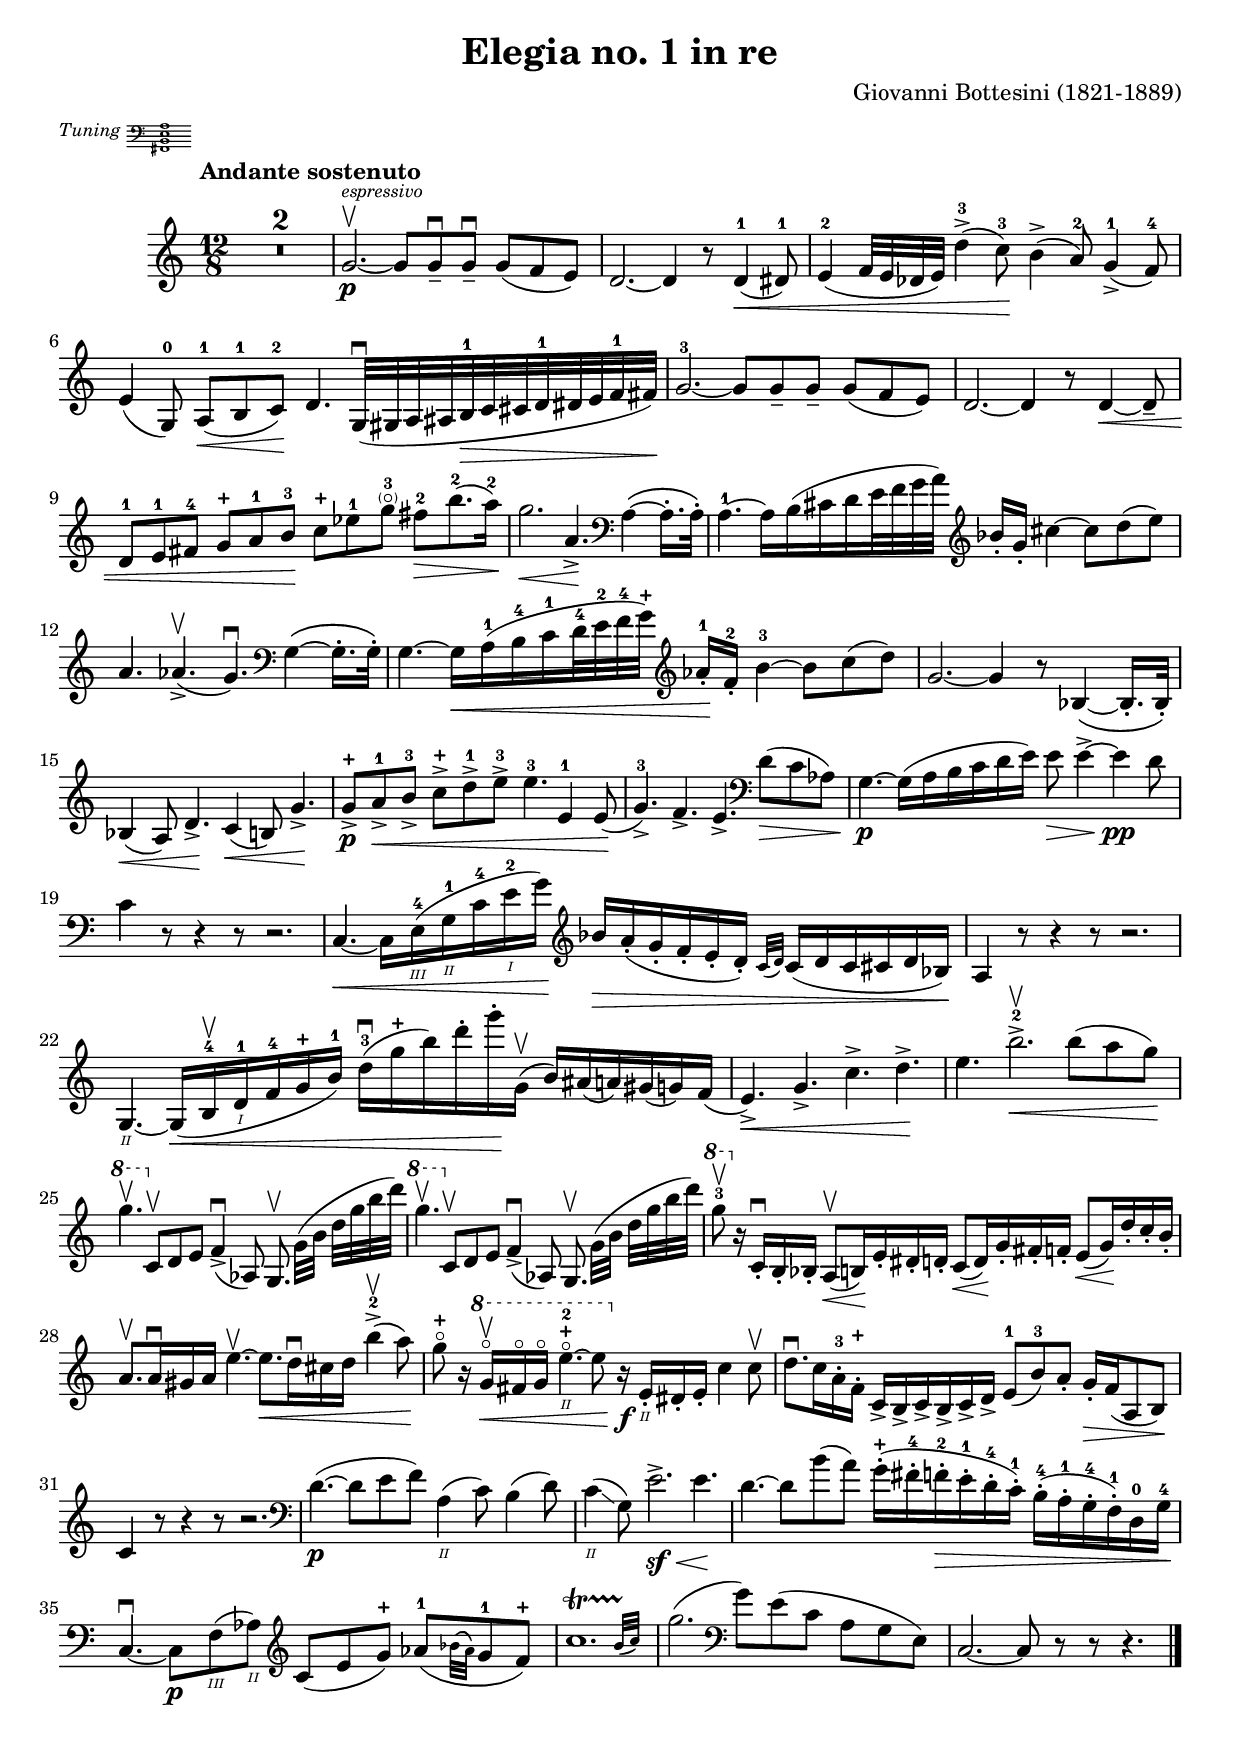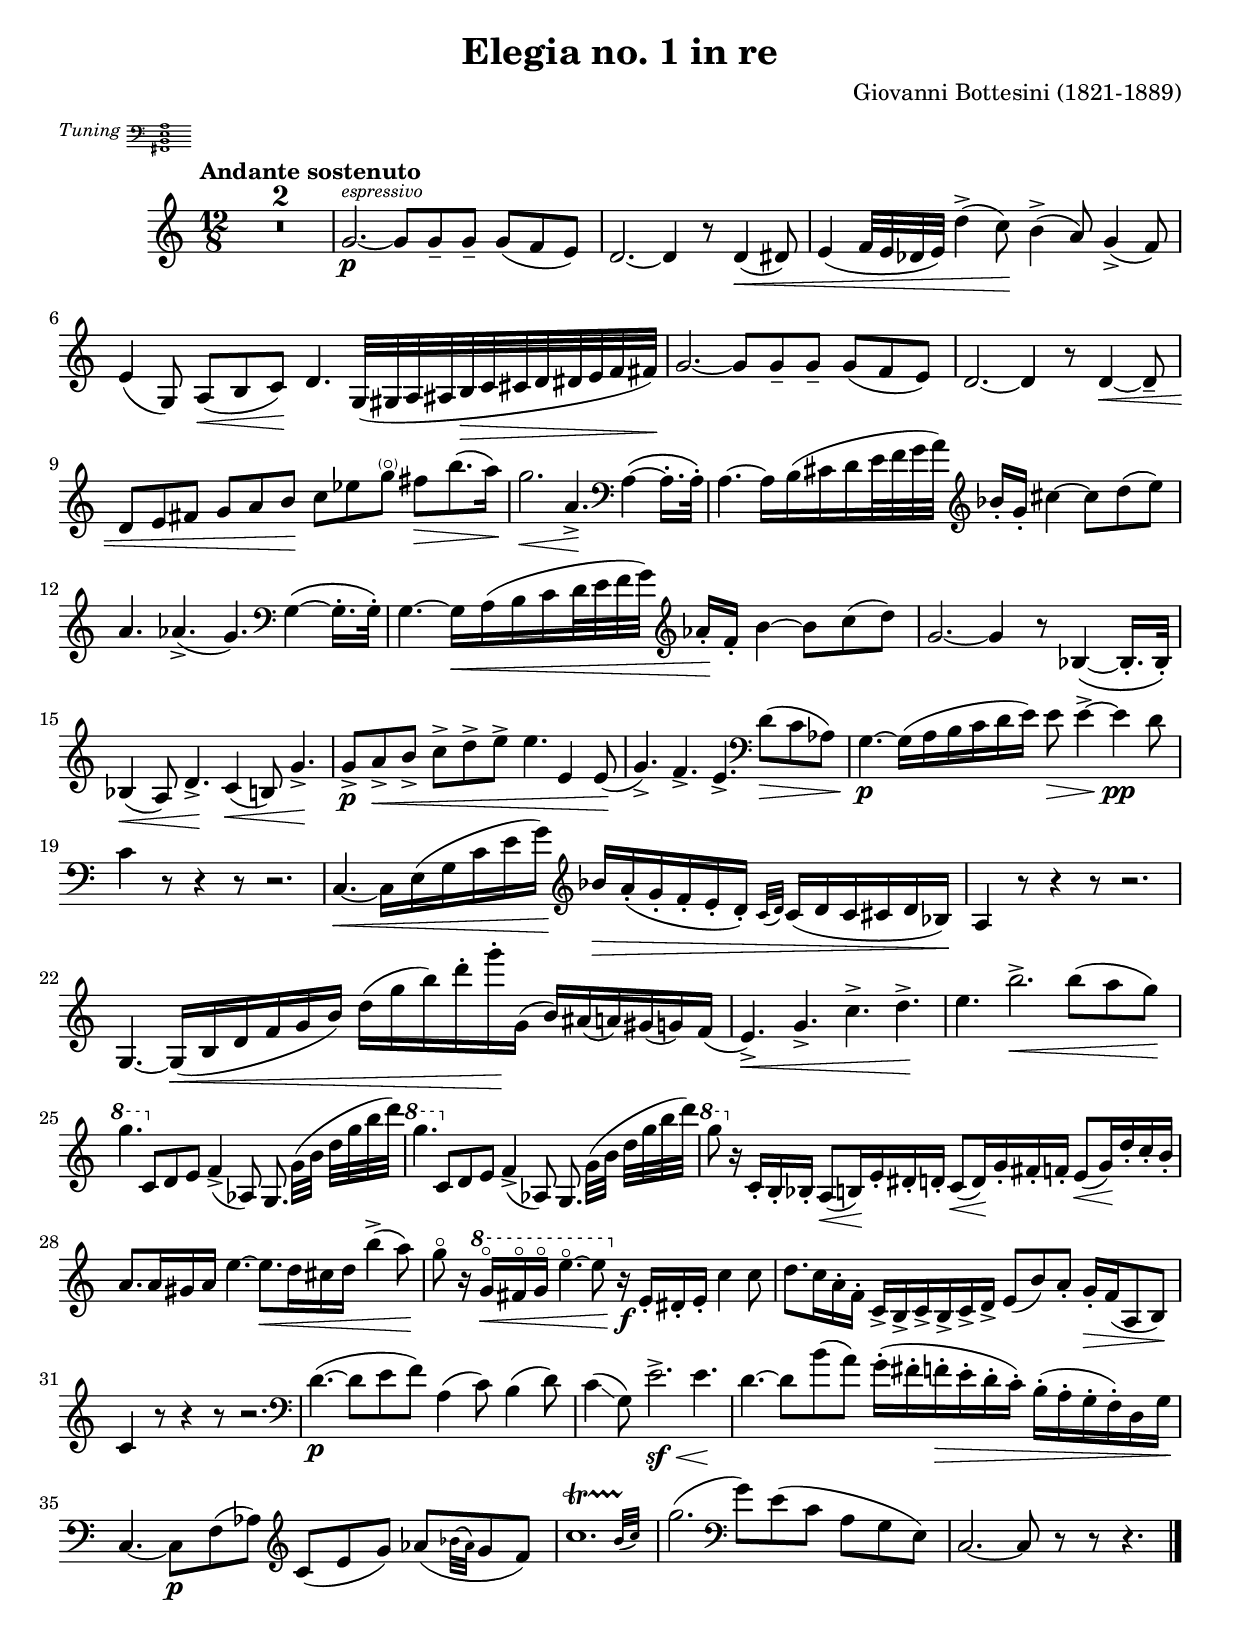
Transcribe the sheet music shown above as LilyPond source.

\version "2.24.3"

\version "2.24.3"

soloTuning =
\markup {
  \italic \tiny Tuning
  \score {
    \layout {
      indent = 0.0
    }
    \new Staff \with {
      \magnifyStaff #1/2
    } {
      \new Voice {
        \relative {
          \omit Score.TimeSignature
          \omit Score.BarLine
          \clef bass
          <<fis,1 b e a>>
        }
      }
    }
  }
}


\header {
  title = "Elegia no. 1 in re"
  composer = "Giovanni Bottesini (1821-1889)"
  meter = \soloTuning
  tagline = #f
}

\paper {
  #(set-paper-size "a4")
}

plus = \finger \markup \fontsize #6 "+"

solonotes = \relative {
  \autoBreaksOff
  \tempo "Andante sostenuto"
  \time 12/8
  \clef treble
  \key c \major
  \compressMMRests R4.*8
  % line 1
  g'2.\p^\markup { \tiny \italic "espressivo" }\upbow~ g8 g\tenuto\downbow 8\tenuto\downbow g (f e)
  | d2.~ 4 r8 d4-1\< (dis8-1) 
  | e4-2 (f32 e des e) d'4\accent-3 (c8-3)\! b4\accent (a8-2) g4\accent-1 (f8-4) \break
  % line 2
  | e4 (g,8-0) a-1\< (b-1 c-2)\! d4. g,32\downbow (gis a ais b-1\> c cis d-1 dis e f-1 fis) \!
  | g2.-3~ 8 g\tenuto g\tenuto g (f e)
  | d2.~ 4 r8 d4~\< 8\tenuto \break
  % line 3
  | d8-1 e-1 fis-4 g-\plus a-1 b-3\! c-\plus ees-1 g-3\parenthesize \flageolet fis-2\> b8.-2 (a16-2) \! 
  | g2.\< a,4.\accent\! \clef bass a,4~ \(a16.-. a32-.\)
  | a4.-1~16 b (cis d e32 f g a) \clef treble bes16-. g-. cis4~ 8 d (e) \break 
  % line 4
  | a,4. aes\accent\upbow (g\downbow) \clef bass g,4~\(g16.-. g32-.\) 
  | g4.~16\< a-1 (b-4 c-1 d32-4 e-2 f-4 g-\plus) \clef treble aes16-.-1 \! f-.-2 b4-3~ 8 c (d) 
  | g,2.~4 r8 bes,4~\(16.-. bes32-.\) \break
  % line 5
  | bes4\< (a8) d4.\accent\! c4\< (b8) g'4.\accent\!
  | g8\p\accent-\plus a\accent\<-1 b\accent-3 c\accent-\plus d\accent-1 e\accent-3 e4.-3 e,4-1 e8 \! (
  | g4.\accent-3) f\accent e\accent \clef bass d8\> (c aes)
  | g4.\p~ 16 (a b c d e) e8\> e4\accent~4\pp d8 \break
  % line 6
  | c4 r8 r4 r8 r2. 
  | c,4.\<~ c16 e-4\3 (g-1\2 c-4 e-2\1 g)\! \clef treble bes\> a-. (g-. f-. e-. d-.) \grace { c32 (d) } c16 (d c cis d bes) \!
  | a4 r8 r4 r8 r2. \break
  % line 7
  | g4.\2~ 16\< (b-4\upbow d-1\1 f-4 g-\plus b-1) d-3\downbow (g-\plus b) d-. g-.\! g,,\upbow (b) ais (a) gis (g) f (
  | e4.\accent\<) g\accent c\accent d\accent \! 
  | e4. b'2.\accent-2\upbow\< b8 (a g)\! \break
  % line 8
  | \ottava 1 g'4.\upbow \ottava 0 c,,,8\upbow d e f4\accent\downbow (aes,8) g8.\upbow \stemDown g'32 ([b] \stemNeutral d [g b d]) 
  | \ottava 1 g4.\upbow \ottava 0 c,,,8\upbow d e f4\accent\downbow (aes,8) g8.\upbow \stemDown g'32 ([b] \stemNeutral d [g b d])
  | \ottava 1 g 8-3\upbow \ottava 0 r16 c,,,-.\downbow b-. bes-. a8\upbow\< (b16)\! e-. dis-. d-. c8\< (d16)\! g-. fis-. f-. e8\< (g16)\! d'-. c-. b-. \break
  % line 9
  | a8.\upbow a16\downbow gis a e'4.\upbow~ 8.\< d16\downbow cis d b'4\accent\upbow-2 (a8) \!
  | g8^\flageolet-\plus r16 \ottava #1 g16^\flageolet\upbow\< fis^\flageolet g^\flageolet e'4.^\flageolet-\plus-2\2~ 8 \ottava #0 r16\f e,,-.\2 dis-. e-. c'4 c8\upbow
  | \stemDown d8.\downbow c16 a-.-3 f-.-\plus \stemNeutral c\accent b\accent c\accent b\accent c\accent d\accent e8-1 (b'-3) a-. g16-.\> f (a,8 b) \! \break
  % line 10
  | c4 r8 r4 r8 r2.
  | \clef bass d4.\p~ (8 e f) a,4\2 (c8) b4 (d8)
  | c4\2\glissando (g8) e'2.\sf\accent\< e4. \!
  |  d4.~ d8 %{\clef treble %} b' (a) g16-.-\plus (fis-.-4 f-.-2 \> e-.-1 d-.-4 c-.-1) \clef bass b-.-4 (a-.-1 g-.-4 f-.-1) d-0 g-4\! \break
  % line 11
  | c,4.\downbow~ 8\p f\3 (aes\2) \clef treble c (e g-\plus) \slurDown aes-1 [(\grace { \stemDown bes32 \(aes\) } \stemUp g8-1 \stemNeutral f-\plus]) \slurNeutral
  | \afterGrace c'1.\startTrillSpan {b32 ([c])\stopTrillSpan }
  | g'2. (\clef bass g,8) e (c a g e)
  | c2.~ 8 r r r4. \fine
}

\book {
  \score {
    \new Staff {
      \romanStringNumbers
      \set stringNumberOrientations = #'(down)
      \solonotes
    }
  }
}

\book {
  \bookOutputSuffix "unedited"
  \score {
    \new Staff {
      \omit Fingering
      \override Voice.StringNumber.stencil = ##f
      \set scriptDefinitions = #(cons*
                                 `(upbow . ,(acons 'stencil #f (assoc-get 'upbow default-script-alist)))
                                 `(downbow . ,(acons 'stencil #f (assoc-get 'downbow default-script-alist)))
                                 default-script-alist)
      \solonotes
    }
  }
}
